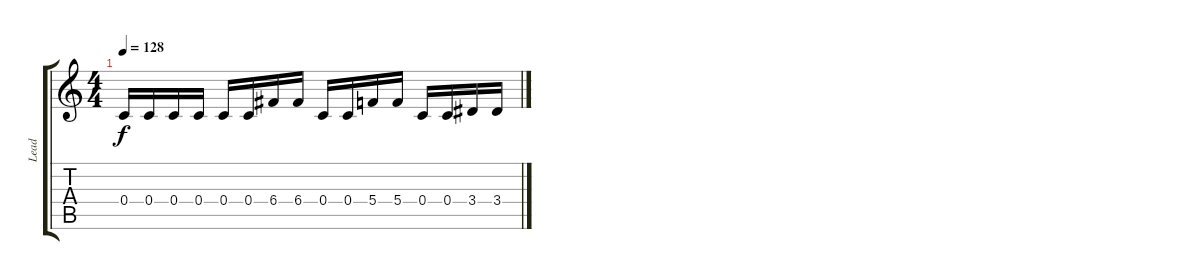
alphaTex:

\track ("Lead" "Lead") {instrument overdrivenguitar}
\staff {score tabs}
\tuning (D4 A3 F3 C3 G2 C2) {hide}
\ts (4 4)
\tempo 128
\clef g2
\ks c
0.4.16{dy f} 0.4.16 0.4.16 0.4.16 0.4.16 0.4.16 6.4.16 6.4.16 0.4.16 0.4.16 5.4.16 5.4.16 0.4.16 0.4.16 3.4.16 3.4.16
